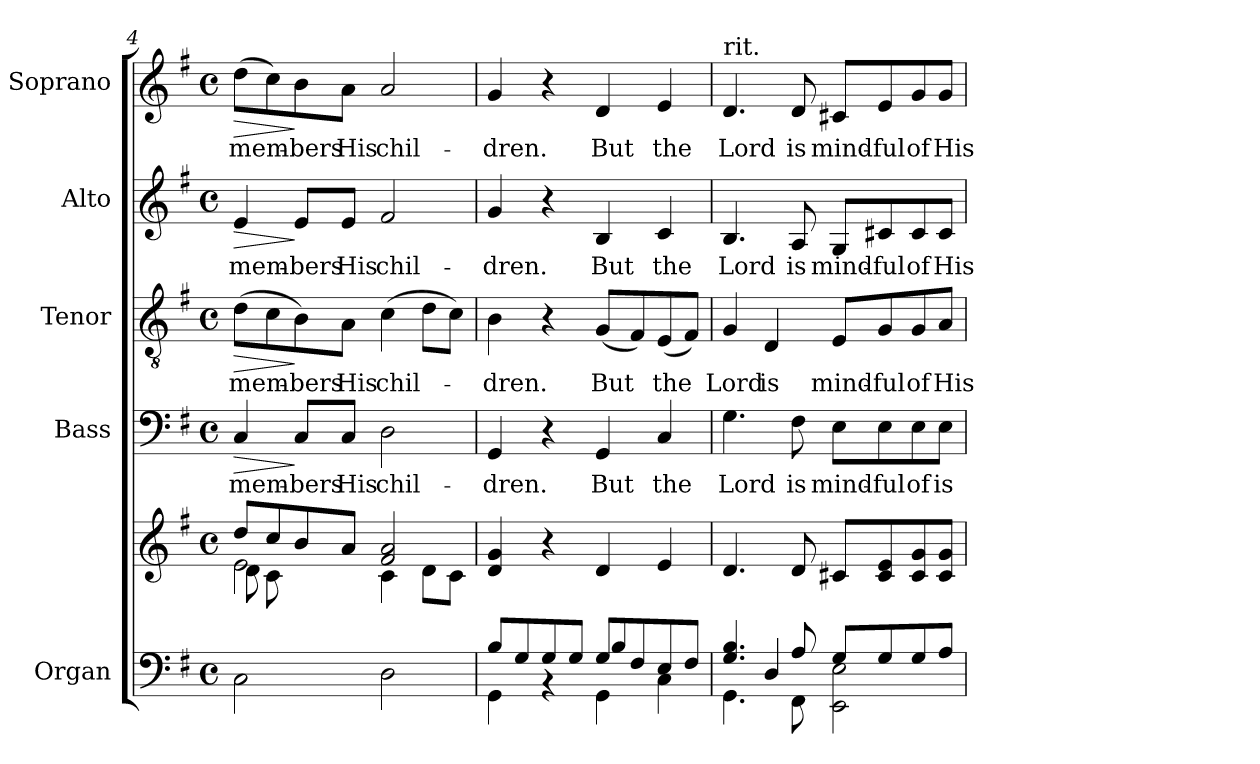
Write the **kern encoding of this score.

**kern	**kern	**kern	**text	**dynam	**kern	**text	**dynam	**kern	**text	**dynam	**kern	**text	**dynam
*part5	*part5	*part4	*part4	*part4	*part3	*part3	*part3	*part2	*part2	*part2	*part1	*part1	*part1
*staff6	*staff5	*staff4	*staff4	*staff4	*staff3	*staff3	*staff3	*staff2	*staff2	*staff2	*staff1	*staff1	*staff1
*I"Organ	*	*I"Bass	*	*	*I"Tenor	*	*	*I"Alto	*	*	*I"Soprano	*	*
*I'Org.	*	*I'B.	*	*	*I'T.	*	*	*I'A.	*	*	*I'S.	*	*
!!LO:LB:g=z
*clefF4	*clefG2	*clefF4	*	*	*clefGv2	*	*	*clefG2	*	*	*clefG2	*	*
*	*	*	*	*	*ITrd7c12	*	*	*	*	*	*	*	*
*k[f#]	*k[f#]	*k[f#]	*	*	*k[f#]	*	*	*k[f#]	*	*	*k[f#]	*	*
*G:	*G:	*G:	*	*	*G:	*	*	*G:	*	*	*G:	*	*
*M4/4	*M4/4	*M4/4	*	*	*M4/4	*	*	*M4/4	*	*	*M4/4	*	*
*met(c)	*met(c)	*met(c)	*	*	*met(c)	*	*	*met(c)	*	*	*met(c)	*	*
=4	=4	=4	=4	=4	=4	=4	=4	=4	=4	=4	=4	=4	=4
*^	*^	*	*	*	*	*	*	*	*	*	*	*	*
*	*	*	*^	*	*	*	*	*	*	*	*	*	*	*	*
!	!	!	!	!	!	!LO:LY:b:color=#000000	!LO:HP:b	!	!	!	!	!	!	!	!	!
!	!	!	!	!	!	!	!	!	!LO:LY:b:color=#000000	!LO:HP:b	!	!	!	!	!	!
!	!	!	!	!	!	!	!	!	!	!	!	!LO:LY:b:color=#000000	!LO:HP:b	!	!	!
!	!	!	!	!	!	!	!	!	!	!	!	!	!	!	!LO:LY:b:color=#000000	!LO:HP:b
4ryy	2Ci\	8ddi/L	2ei\	8di\L	4Ci/	-mem-	>	(8Di\L	-mem-	>	4ei/	-mem-	>	(8ddi\L	-mem-	>
.	.	8cci/	.	8ci\	.	.	.	8Ci\	.	.	.	.	.	8cci\)	.	.
!	!	!	!	!	!	!LO:LY:b:color=#000000	!	!	!	!	!	!	!	!	!	!
!	!	!	!	!	!	!	!	!	!LO:LY:b:color=#000000	!	!	!	!	!	!	!
!	!	!	!	!	!	!	!	!	!	!	!	!LO:LY:b:color=#000000	!	!	!	!
!	!	!	!	!	!	!	!	!	!	!	!	!	!	!	!LO:LY:b:color=#000000	!
8Bi/	.	8bi/	.	2.ryy	8Ci/L	-bers	]	8BBi\)	-bers	]	8ei/L	-bers	]	8bi\	-bers	]
!	!	!	!	!	!	!LO:LY:b:color=#000000	!	!	!	!	!	!	!	!	!	!
!	!	!	!	!	!	!	!	!	!LO:LY:b:color=#000000	!	!	!	!	!	!	!
!	!	!	!	!	!	!	!	!	!	!	!	!LO:LY:b:color=#000000	!	!	!	!
!	!	!	!	!	!	!	!	!	!	!	!	!	!	!	!LO:LY:b:color=#000000	!
8Ai/J	.	8ai/J	.	.	8Ci/J	His	.	8AAi\J	His	.	8ei/J	His	.	8ai\J	His	.
!	!	!	!	!	!	!LO:LY:b:color=#000000	!	!	!	!	!	!	!	!	!	!
!	!	!	!	!	!	!	!	!	!LO:LY:b:color=#000000	!	!	!	!	!	!	!
!	!	!	!	!	!	!	!	!	!	!	!	!LO:LY:b:color=#000000	!	!	!	!
!	!	!	!	!	!	!	!	!	!	!	!	!	!	!	!LO:LY:b:color=#000000	!
2ryy	2Di\	2f#i/ 2ai	4ci\	.	2Di\	chil-	.	(4Ci\	chil-	.	2f#i/	chil-	.	2ai/	chil-	.
.	.	.	8di\L	.	.	.	.	8Di\L	.	.	.	.	.	.	.	.
.	.	.	8ci\J	.	.	.	.	8Ci\J)	.	.	.	.	.	.	.	.
*	*	*v	*v	*v	*	*	*	*	*	*	*	*	*	*	*	*
=5	=5	=5	=5	=5	=5	=5	=5	=5	=5	=5	=5	=5	=5	=5
*^	*^	*	*	*	*	*	*	*	*	*	*	*	*	*
*	*	*	*	*^	*	*	*	*	*	*	*	*	*	*	*	*
!	!	!	!	!	!	!	!LO:LY:b:color=#000000	!	!	!	!	!	!	!	!	!	!
*	*	*	*	*v	*v	*	*	*	*	*	*	*	*	*	*	*	*
*	*	*	*	*^	*	*	*	*	*	*	*	*	*	*	*	*
!	!	!	!	!	!	!	!	!	!	!LO:LY:b:color=#000000	!	!	!	!	!	!	!
*	*	*	*	*v	*v	*	*	*	*	*	*	*	*	*	*	*	*
*	*	*	*	*^	*	*	*	*	*	*	*	*	*	*	*	*
!	!	!	!	!	!	!	!	!	!	!	!	!	!LO:LY:b:color=#000000	!	!	!	!
*	*	*	*	*v	*v	*	*	*	*	*	*	*	*	*	*	*	*
*	*	*	*	*^	*	*	*	*	*	*	*	*	*	*	*	*
!	!	!	!	!	!	!	!	!	!	!	!	!	!	!	!	!LO:LY:b:color=#000000	!
*	*	*	*	*v	*v	*	*	*	*	*	*	*	*	*	*	*	*
8Bi/L	2ryy	4GGi\	4ryy	4di/ 4gi	4GGi/	-dren.	.	4BBi\	-dren.	.	4gi/	-dren.	.	4gi/	-dren.	.
8Gi/	.	.	.	.	.	.	.	.	.	.	.	.	.	.	.	.
8Gi/	.	4ryy	4r	4r	4r	.	.	4r	.	.	4r	.	.	4r	.	.
8Gi/J	.	.	.	.	.	.	.	.	.	.	.	.	.	.	.	.
!	!	!	!	!	!	!LO:LY:b:color=#000000	!	!	!	!	!	!	!	!	!	!
!	!	!	!	!	!	!	!	!	!LO:LY:b:color=#000000	!	!	!	!	!	!	!
!	!	!	!	!	!	!	!	!	!	!	!	!LO:LY:b:color=#000000	!	!	!	!
!	!	!	!	!	!	!	!	!	!	!	!	!	!	!	!LO:LY:b:color=#000000	!
8Gi/L	4Bi/	4GGi\	2ryy	4di/	4GGi/	But	.	(8GGi/L	But	.	4Bi/	But	.	4di/	But	.
8F#i/	.	.	.	.	.	.	.	8FF#i/)	.	.	.	.	.	.	.	.
!	!	!	!	!	!	!LO:LY:b:color=#000000	!	!	!	!	!	!	!	!	!	!
!	!	!	!	!	!	!	!	!	!LO:LY:b:color=#000000	!	!	!	!	!	!	!
!	!	!	!	!	!	!	!	!	!	!	!	!LO:LY:b:color=#000000	!	!	!	!
!	!	!	!	!	!	!	!	!	!	!	!	!	!	!	!LO:LY:b:color=#000000	!
8Ei/	4ryy	4Ci\	.	4ei/	4Ci/	the	.	(8EEi/	the	.	4ci/	the	.	4ei/	the	.
8F#i/J	.	.	.	.	.	.	.	8FF#i/J)	.	.	.	.	.	.	.	.
*	*	*v	*v	*	*	*	*	*	*	*	*	*	*	*	*	*
=6	=6	=6	=6	=6	=6	=6	=6	=6	=6	=6	=6	=6	=6	=6	=6
!	!	!	!	!	!LO:LY:b:color=#000000	!	!	!	!	!	!	!	!	!	!
!	!	!	!	!	!	!	!	!LO:LY:b:color=#000000	!	!	!	!	!	!	!
!	!	!	!	!	!	!	!	!	!	!	!LO:LY:b:color=#000000	!	!	!	!
!	!	!	!	!	!	!	!	!	!	!	!	!	!LO:TX:t=rit.	!	!
!	!	!	!	!	!	!	!	!	!	!	!	!	!	!LO:LY:b:color=#000000	!
4.Gi/ 4.Bi	4.GGi\	4ryy	4.di/	4.Gi\	Lord	.	4GGi/	Lord	.	4.Bi/	Lord	.	4.di/	Lord	.
!	!	!	!	!	!	!	!	!LO:LY:b:color=#000000	!	!	!	!	!	!	!
.	.	4Di/	.	.	.	.	4DDi/	is	.	.	.	.	.	.	.
!	!	!	!	!	!LO:LY:b:color=#000000	!	!	!	!	!	!	!	!	!	!
!	!	!	!	!	!	!	!	!	!	!	!LO:LY:b:color=#000000	!	!	!	!
!	!	!	!	!	!	!	!	!	!	!	!	!	!	!LO:LY:b:color=#000000	!
8Ai/	8FF#i\	.	8di/	8F#i\	is	.	.	.	.	8Ai/	is	.	8di/	is	.
!	!	!	!	!	!LO:LY:b:color=#000000	!	!	!	!	!	!	!	!	!	!
!	!	!	!	!	!	!	!	!LO:LY:b:color=#000000	!	!	!	!	!	!	!
!	!	!	!	!	!	!	!	!	!	!	!LO:LY:b:color=#000000	!	!	!	!
!	!	!	!	!	!	!	!	!	!	!	!	!	!	!LO:LY:b:color=#000000	!
8Gi/L	2EEi\ 2Ei	2ryy	8c#Xi/L	8Ei\L	mind-	.	8EEi/L	mind-	.	8Gi/L	mind-	.	8c#Xi/L	mind-	.
!	!	!	!	!	!LO:LY:b:color=#000000	!	!	!	!	!	!	!	!	!	!
!	!	!	!	!	!	!	!	!LO:LY:b:color=#000000	!	!	!	!	!	!	!
!	!	!	!	!	!	!	!	!	!	!	!LO:LY:b:color=#000000	!	!	!	!
!	!	!	!	!	!	!	!	!	!	!	!	!	!	!LO:LY:b:color=#000000	!
8Gi/	.	.	8c#i/ 8ei	8Ei\	-ful	.	8GGi/	-ful	.	8c#Xi/	-ful	.	8ei/	-ful	.
!	!	!	!	!	!LO:LY:b:color=#000000	!	!	!	!	!	!	!	!	!	!
!	!	!	!	!	!	!	!	!LO:LY:b:color=#000000	!	!	!	!	!	!	!
!	!	!	!	!	!	!	!	!	!	!	!LO:LY:b:color=#000000	!	!	!	!
!	!	!	!	!	!	!	!	!	!	!	!	!	!	!LO:LY:b:color=#000000	!
8Gi/	.	.	8c#i/ 8gi	8Ei\	of	.	8GGi/	of	.	8c#i/	of	.	8gi/	of	.
!	!	!	!	!	!LO:LY:b:color=#000000	!	!	!	!	!	!	!	!	!	!
!	!	!	!	!	!	!	!	!LO:LY:b:color=#000000	!	!	!	!	!	!	!
!	!	!	!	!	!	!	!	!	!	!	!LO:LY:b:color=#000000	!	!	!	!
!	!	!	!	!	!	!	!	!	!	!	!	!	!	!LO:LY:b:color=#000000	!
8Ai/J	.	.	8c#i/ 8giJ	8Ei\J	is	.	8AAi/J	His	.	8c#i/J	His	.	8gi/J	His	.
*v	*v	*v	*	*	*	*	*	*	*	*	*	*	*	*	*
=	=	=	=	=	=	=	=	=	=	=	=	=	=
*-	*-	*-	*-	*-	*-	*-	*-	*-	*-	*-	*-	*-	*-
